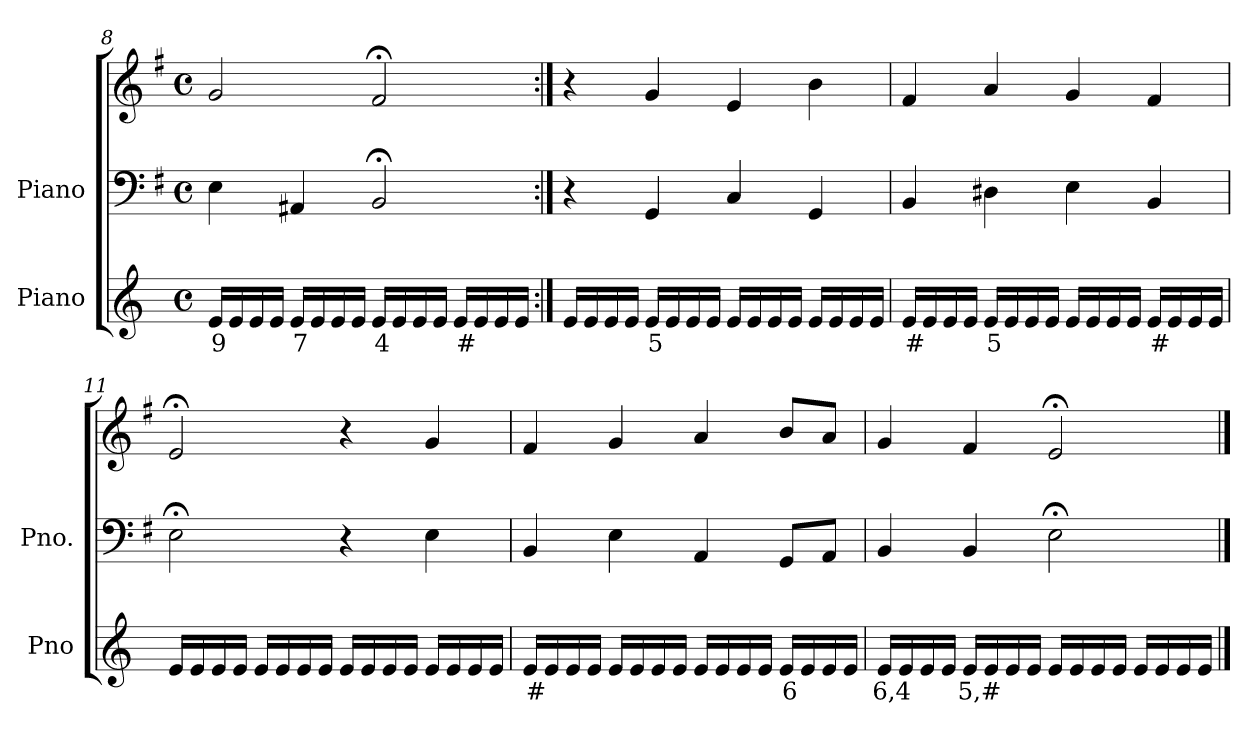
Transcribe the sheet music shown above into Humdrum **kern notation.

**kern	**text	**kern	**kern
*part2	*part2	*part1	*part1
*staff3	*staff3	*staff2	*staff1
*I"Piano	*	*I"Piano	*
*I'Pno	*	*I'Pno.	*
*clefG2	*	*clefF4	*clefG2
*k[]	*	*k[f#]	*k[f#]
*M4/4	*	*M4/4	*M4/4
*met(c)	*	*met(c)	*met(c)
=8	=8	=8	=8
!	!LO:LY:b	!	!
16e/LL	9	4E\	2g/
16e/	.	.	.
16e/	.	.	.
16e/JJ	.	.	.
!	!LO:LY:b	!	!
16e/LL	7	4AA#X/	.
16e/	.	.	.
16e/	.	.	.
16e/JJ	.	.	.
!	!LO:LY:b	!	!
16e/LL	4	2BB;</	2f#;</
16e/	.	.	.
16e/	.	.	.
16e/JJ	.	.	.
!	!LO:LY:b	!	!
16e/LL	#	.	.
16e/	.	.	.
16e/	.	.	.
16e/JJ	.	.	.
=9:|!	=9:|!	=9:|!	=9:|!
16e/LL	.	4r	4r
16e/	.	.	.
16e/	.	.	.
16e/JJ	.	.	.
!	!LO:LY:b	!	!
16e/LL	5	4GG/	4g/
16e/	.	.	.
16e/	.	.	.
16e/JJ	.	.	.
16e/LL	.	4C/	4e/
16e/	.	.	.
16e/	.	.	.
16e/JJ	.	.	.
16e/LL	.	4GG/	4b\
16e/	.	.	.
16e/	.	.	.
16e/JJ	.	.	.
=10	=10	=10	=10
!	!LO:LY:b	!	!
16e/LL	#	4BB/	4f#/
16e/	.	.	.
16e/	.	.	.
16e/JJ	.	.	.
!	!LO:LY:b	!	!
16e/LL	5	4D#X\	4a/
16e/	.	.	.
16e/	.	.	.
16e/JJ	.	.	.
16e/LL	.	4E\	4g/
16e/	.	.	.
16e/	.	.	.
16e/JJ	.	.	.
!	!LO:LY:b	!	!
16e/LL	#	4BB/	4f#/
16e/	.	.	.
16e/	.	.	.
16e/JJ	.	.	.
=11	=11	=11	=11
16e/LL	.	2E;<\	2e;</
16e/	.	.	.
16e/	.	.	.
16e/JJ	.	.	.
16e/LL	.	.	.
16e/	.	.	.
16e/	.	.	.
16e/JJ	.	.	.
16e/LL	.	4r	4r
16e/	.	.	.
16e/	.	.	.
16e/JJ	.	.	.
16e/LL	.	4E\	4g/
16e/	.	.	.
16e/	.	.	.
16e/JJ	.	.	.
=12	=12	=12	=12
!	!LO:LY:b	!	!
16e/LL	#	4BB/	4f#/
16e/	.	.	.
16e/	.	.	.
16e/JJ	.	.	.
16e/LL	.	4E\	4g/
16e/	.	.	.
16e/	.	.	.
16e/JJ	.	.	.
16e/LL	.	4AA/	4a/
16e/	.	.	.
16e/	.	.	.
16e/JJ	.	.	.
!	!LO:LY:b	!	!
16e/LL	6	8GG/L	8b/L
16e/	.	.	.
!	!LO:LY:b	!	!
16e/	_	8AA/J	8a/J
16e/JJ	.	.	.
=13	=13	=13	=13
!	!LO:LY:b	!	!
16e/LL	6,4	4BB/	4g/
16e/	.	.	.
16e/	.	.	.
16e/JJ	.	.	.
!	!LO:LY:b	!	!
16e/LL	5,#	4BB/	4f#/
16e/	.	.	.
16e/	.	.	.
16e/JJ	.	.	.
16e/LL	.	2E;<\	2e;</
16e/	.	.	.
16e/	.	.	.
16e/JJ	.	.	.
16e/LL	.	.	.
16e/	.	.	.
16e/	.	.	.
16e/JJ	.	.	.
==	==	==	==
*-	*-	*-	*-
